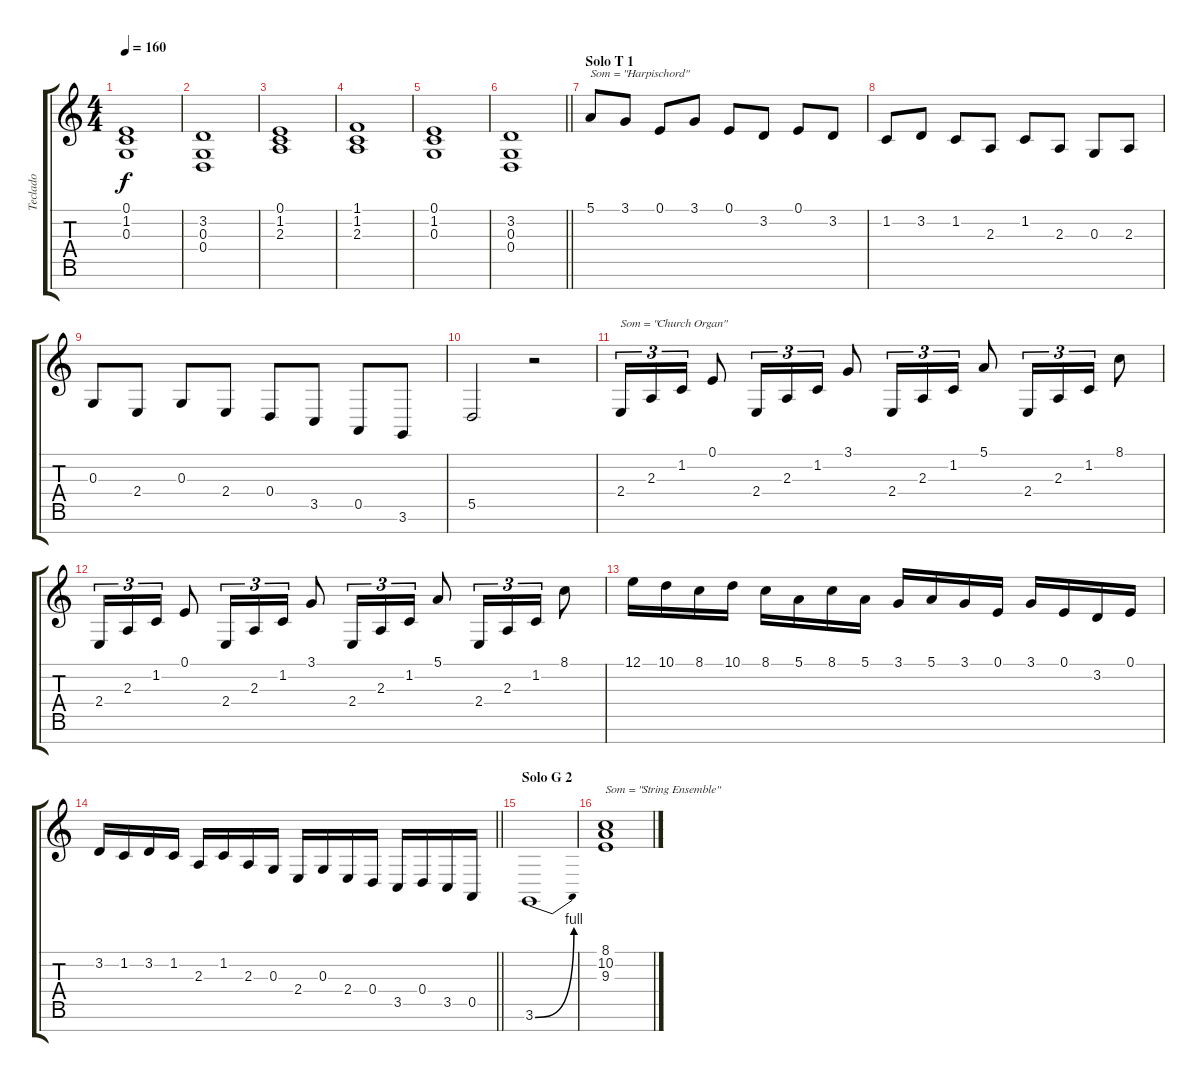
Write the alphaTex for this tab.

\track ("Teclado" "Teclado") {instrument stringensemble1}
\staff {score tabs}
\tuning (E4 B3 G3 D3 A2 E2 B1) {hide}
\ts (4 4)
\tempo 160
\clef g2
\ks c
(0.1 1.2 0.3).1{dy f} |
(3.2 0.3 0.4).1 |
(0.1 1.2 2.3).1 |
(1.1 1.2 2.3).1 |
(0.1 1.2 0.3).1 |
\barLineRight lightlight
(3.2 0.3 0.4).1 |
\section ("" "Solo T 1")
5.1.8{txt "Som = \"Harpischord\"" volume 16 instrument harpsichord} 3.1.8 0.1.8 3.1.8 0.1.8 3.2.8 0.1.8 3.2.8 |
1.2.8 3.2.8 1.2.8 2.3.8 1.2.8 2.3.8 0.3.8 2.3.8 |
0.3.8 2.4.8 0.3.8 2.4.8 0.4.8 3.5.8 0.5.8 3.6.8 |
5.5.2 r.2 |
2.4.16{tu (3 2) txt "Som = \"Church Organ\"" instrument churchorgan} 2.3.16{tu (3 2)} 1.2.16{tu (3 2)} 0.1.8 2.4.16{tu (3 2)} 2.3.16{tu (3 2)} 1.2.16{tu (3 2)} 3.1.8 2.4.16{tu (3 2)} 2.3.16{tu (3 2)} 1.2.16{tu (3 2)} 5.1.8 2.4.16{tu (3 2)} 2.3.16{tu (3 2)} 1.2.16{tu (3 2)} 8.1.8 |
2.4.16{tu (3 2)} 2.3.16{tu (3 2)} 1.2.16{tu (3 2)} 0.1.8 2.4.16{tu (3 2)} 2.3.16{tu (3 2)} 1.2.16{tu (3 2)} 3.1.8 2.4.16{tu (3 2)} 2.3.16{tu (3 2)} 1.2.16{tu (3 2)} 5.1.8 2.4.16{tu (3 2)} 2.3.16{tu (3 2)} 1.2.16{tu (3 2)} 8.1.8 |
12.1.16 10.1.16 8.1.16 10.1.16 8.1.16 5.1.16 8.1.16 5.1.16 3.1.16 5.1.16 3.1.16 0.1.16 3.1.16 0.1.16 3.2.16 0.1.16 |
\barLineRight lightlight
3.2.16 1.2.16 3.2.16 1.2.16 2.3.16 1.2.16 2.3.16 0.3.16 2.4.16 0.3.16 2.4.16 0.4.16 3.5.16 0.4.16 3.5.16 0.5.16 |
\section ("" "Solo G 2")
3.6{be (bend 0 0 60 4)}.1 |
(8.1 10.2 9.3).1{txt "Som = \"String Ensemble\"" volume 10 instrument stringensemble1}
